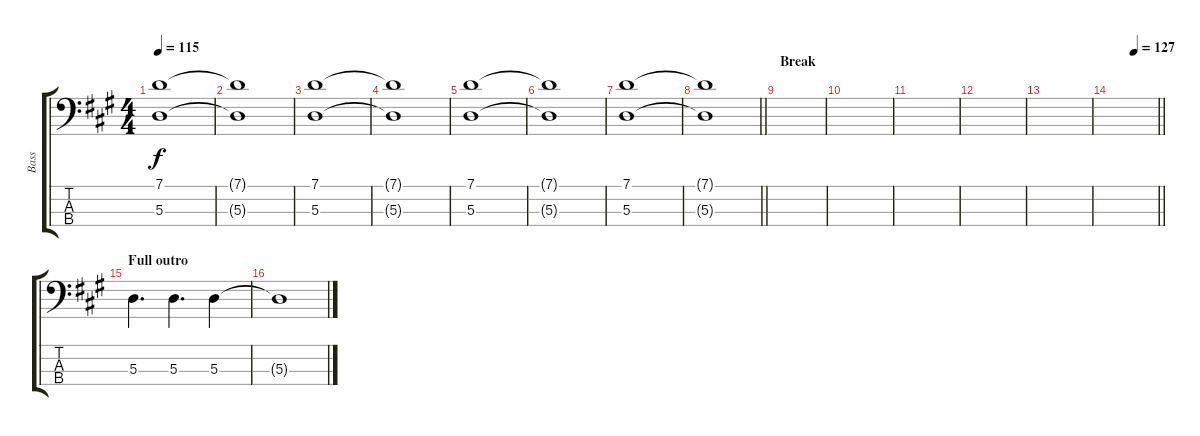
\track ("Bass" "Bass") {instrument electricbassfinger}
\staff {score tabs}
\tuning (G2 D2 A1 D1) {hide}
\ts (4 4)
\tempo 115
\clef f4
\ks a
(7.1 5.3).1{dy f} |
(7.1{t} 5.3{t}).1 |
(7.1 5.3).1 |
(7.1{t} 5.3{t}).1 |
(7.1 5.3).1 |
(7.1{t} 5.3{t}).1 |
(7.1 5.3).1 |
\barLineRight lightlight
(7.1{t} 5.3{t}).1 |
\section ("" "Break")
|
|
|
|
|
\tempo (127 0.5)
\barLineRight lightlight
|
\section ("" "Full outro")
5.3.4{d} 5.3.4{d} 5.3.4 |
5.3{t}.1
